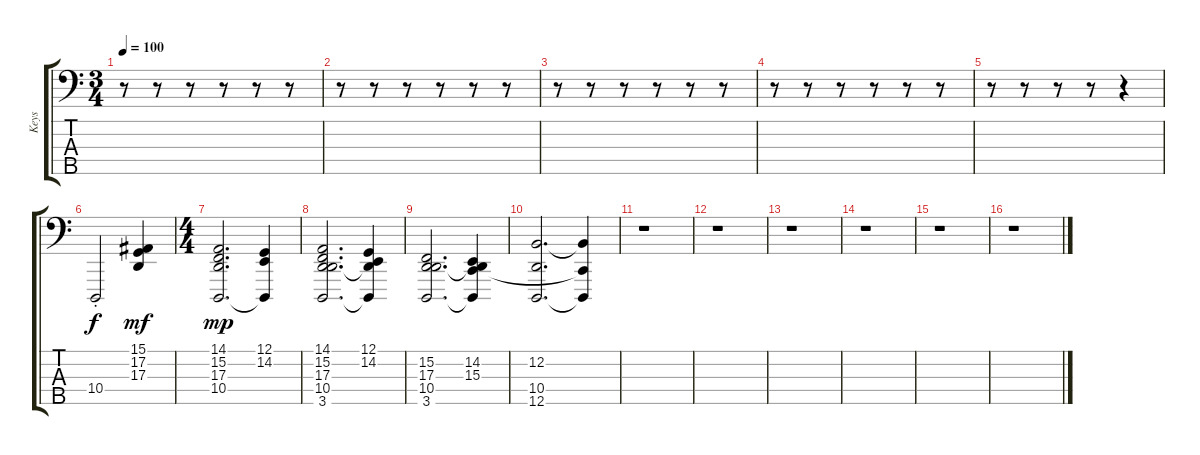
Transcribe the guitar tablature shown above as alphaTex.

\track ("Keys" "Keys") {instrument tremolostrings}
\staff {score tabs}
\tuning (G1 D1 A0 E0 B-1) {hide}
\ts (3 4)
\tempo 100
\clef f4
\ks c
r.8{dy f} r.8 r.8 r.8 r.8 r.8 |
r.8 r.8 r.8 r.8 r.8 r.8 |
r.8 r.8 r.8 r.8 r.8 r.8 |
r.8 r.8 r.8 r.8 r.8 r.8 |
r.8 r.8 r.8 r.8 r.4 |
10.4{st}.2 (15.1 17.2 17.3).4{dy mf} |
\ts (4 4)
(14.1 15.2 17.3 10.4).2{d dy mp} (12.1 14.2 10.4{t}).4 |
(14.1 15.2 17.3 10.4 3.5).2{d} (12.1 14.2 10.4{t} 3.5{t}).4 |
(15.2 17.3 10.4 3.5).2{d} (14.2 15.3 10.4{t} 3.5{t}).4 |
(12.2 10.4 12.5).2{d} (15.3{t} 10.4{t} 12.5{t}).4 |
r.1 |
r.1 |
r.1 |
r.1 |
r.1 |
r.1
